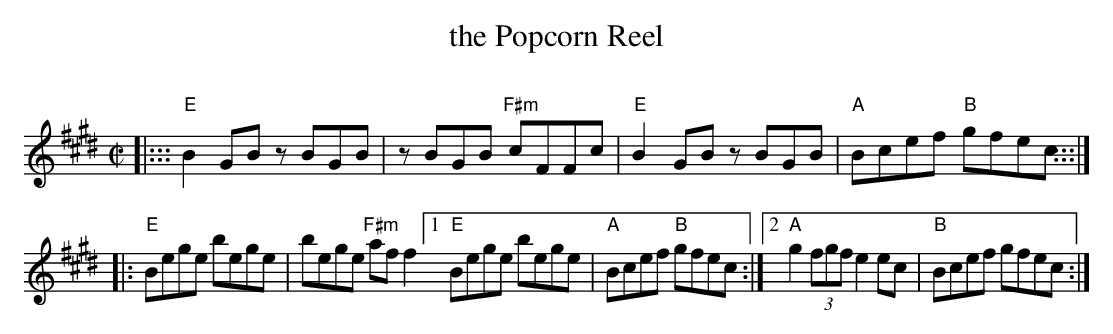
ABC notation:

X:1
T: the Popcorn Reel
C:
M: C|
L: 1/8
K: E
|::: "E"B2GB zBGB | zBGB "F#m"cFFc |\
     "E"B2GB zBGB | "A"Bcef "B"gfec :::|
|: "E"Bege bege | bege "F#m"aff2 \
[1 "E"Bege bege | "A"Bcef "B"gfec :|\
[2 "A"g2 (3fgf e2ec | "B"Bcef gfec :|
